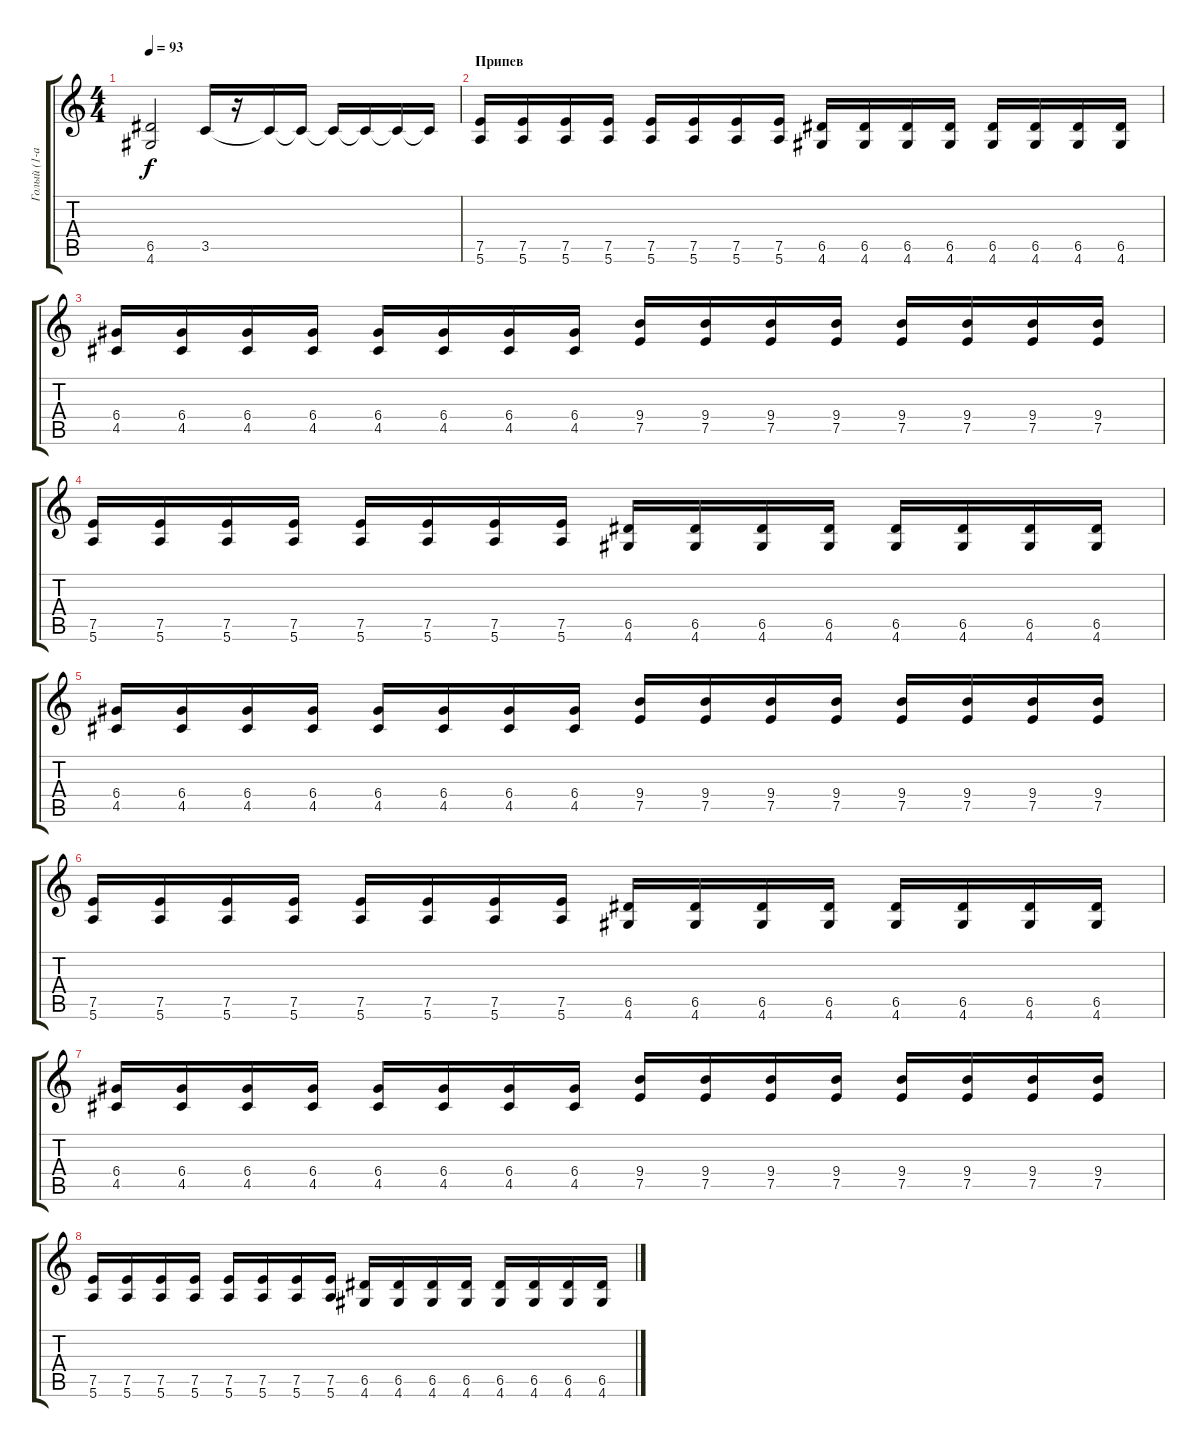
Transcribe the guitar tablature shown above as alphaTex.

\track ("Голый (1-ая гитара)" "Голый (1-а") {instrument distortionguitar}
\staff {score tabs}
\tuning (E4 B3 G3 D3 A2 E2) {hide}
\ts (4 4)
\tempo 93
\clef g2
\ks c
(6.5 4.6).2{dy f} 3.5.16 r.16 3.5{t}.16 3.5{t}.16 3.5{t}.16 3.5{t}.16 3.5{t}.16 3.5{t}.16 |
\section ("" "Припев")
(7.5 5.6).16 (7.5 5.6).16 (7.5 5.6).16 (7.5 5.6).16 (7.5 5.6).16 (7.5 5.6).16 (7.5 5.6).16 (7.5 5.6).16 (6.5 4.6).16 (6.5 4.6).16 (6.5 4.6).16 (6.5 4.6).16 (6.5 4.6).16 (6.5 4.6).16 (6.5 4.6).16 (6.5 4.6).16 |
(6.4 4.5).16 (6.4 4.5).16 (6.4 4.5).16 (6.4 4.5).16 (6.4 4.5).16 (6.4 4.5).16 (6.4 4.5).16 (6.4 4.5).16 (9.4 7.5).16 (9.4 7.5).16 (9.4 7.5).16 (9.4 7.5).16 (9.4 7.5).16 (9.4 7.5).16 (9.4 7.5).16 (9.4 7.5).16 |
(7.5 5.6).16 (7.5 5.6).16 (7.5 5.6).16 (7.5 5.6).16 (7.5 5.6).16 (7.5 5.6).16 (7.5 5.6).16 (7.5 5.6).16 (6.5 4.6).16 (6.5 4.6).16 (6.5 4.6).16 (6.5 4.6).16 (6.5 4.6).16 (6.5 4.6).16 (6.5 4.6).16 (6.5 4.6).16 |
(6.4 4.5).16 (6.4 4.5).16 (6.4 4.5).16 (6.4 4.5).16 (6.4 4.5).16 (6.4 4.5).16 (6.4 4.5).16 (6.4 4.5).16 (9.4 7.5).16 (9.4 7.5).16 (9.4 7.5).16 (9.4 7.5).16 (9.4 7.5).16 (9.4 7.5).16 (9.4 7.5).16 (9.4 7.5).16 |
(7.5 5.6).16 (7.5 5.6).16 (7.5 5.6).16 (7.5 5.6).16 (7.5 5.6).16 (7.5 5.6).16 (7.5 5.6).16 (7.5 5.6).16 (6.5 4.6).16 (6.5 4.6).16 (6.5 4.6).16 (6.5 4.6).16 (6.5 4.6).16 (6.5 4.6).16 (6.5 4.6).16 (6.5 4.6).16 |
(6.4 4.5).16 (6.4 4.5).16 (6.4 4.5).16 (6.4 4.5).16 (6.4 4.5).16 (6.4 4.5).16 (6.4 4.5).16 (6.4 4.5).16 (9.4 7.5).16 (9.4 7.5).16 (9.4 7.5).16 (9.4 7.5).16 (9.4 7.5).16 (9.4 7.5).16 (9.4 7.5).16 (9.4 7.5).16 |
(7.5 5.6).16 (7.5 5.6).16 (7.5 5.6).16 (7.5 5.6).16 (7.5 5.6).16 (7.5 5.6).16 (7.5 5.6).16 (7.5 5.6).16 (6.5 4.6).16 (6.5 4.6).16 (6.5 4.6).16 (6.5 4.6).16 (6.5 4.6).16 (6.5 4.6).16 (6.5 4.6).16 (6.5 4.6).16
